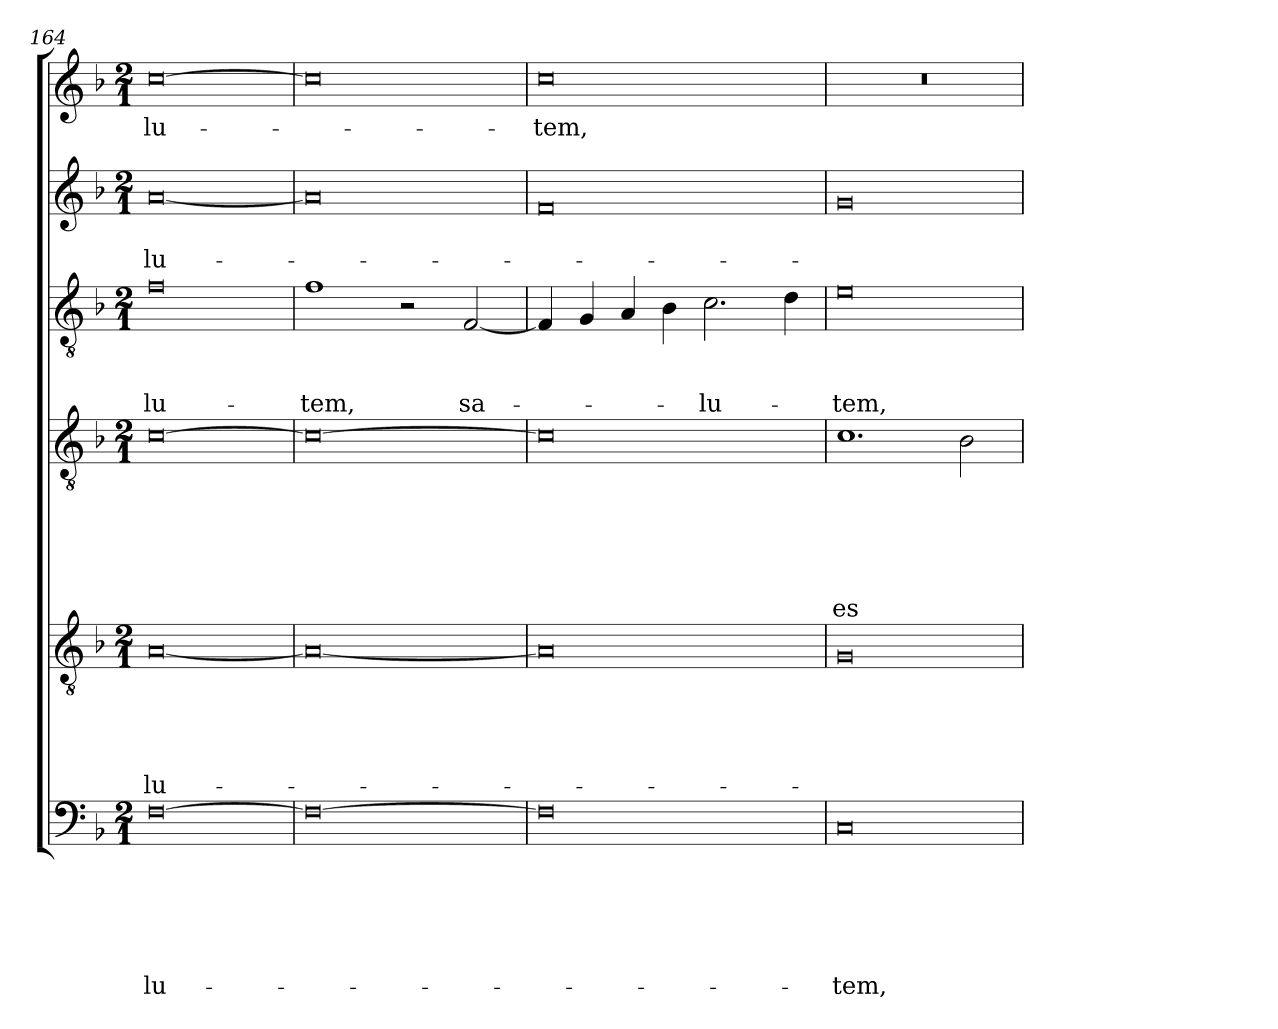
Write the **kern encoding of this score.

**kern	**text	**text	**text	**text	**text	**text	**kern	**text	**text	**text	**text	**text	**kern	**text	**text	**text	**text	**text	**text	**kern	**text	**text	**text	**kern	**text	**text	**kern	**text
*part6	*part6	*part6	*part6	*part6	*part6	*part6	*part5	*part5	*part5	*part5	*part5	*part5	*part4	*part4	*part4	*part4	*part4	*part4	*part4	*part3	*part3	*part3	*part3	*part2	*part2	*part2	*part1	*part1
*staff6	*staff6	*staff6	*staff6	*staff6	*staff6	*staff6	*staff5	*staff5	*staff5	*staff5	*staff5	*staff5	*staff4	*staff4	*staff4	*staff4	*staff4	*staff4	*staff4	*staff3	*staff3	*staff3	*staff3	*staff2	*staff2	*staff2	*staff1	*staff1
*clefF4	*	*	*	*	*	*	*clefGv2	*	*	*	*	*	*clefGv2	*	*	*	*	*	*	*clefGv2	*	*	*	*clefG2	*	*	*clefG2	*
*k[b-]	*	*	*	*	*	*	*k[b-]	*	*	*	*	*	*k[b-]	*	*	*	*	*	*	*k[b-]	*	*	*	*k[b-]	*	*	*k[b-]	*
*F:	*	*	*	*	*	*	*F:	*	*	*	*	*	*F:	*	*	*	*	*	*	*F:	*	*	*	*F:	*	*	*F:	*
*M2/1	*	*	*	*	*	*	*M2/1	*	*	*	*	*	*M2/1	*	*	*	*	*	*	*M2/1	*	*	*	*M2/1	*	*	*M2/1	*
=164	=164	=164	=164	=164	=164	=164	=164	=164	=164	=164	=164	=164	=164	=164	=164	=164	=164	=164	=164	=164	=164	=164	=164	=164	=164	=164	=164	=164
!	!	!	!	!	!	!LO:LY:b	!	!	!	!	!	!LO:LY:b	!	!	!	!	!	!	!	!	!	!	!LO:LY:b	!	!	!LO:LY:b	!	!LO:LY:b
[0F	.	.	.	.	.	-lu-	[0A	.	.	.	.	-lu-	[0c	.	.	.	.	.	.	0f	.	.	-lu-	[0a	.	-lu-	[0cc	-lu-
=165	=165	=165	=165	=165	=165	=165	=165	=165	=165	=165	=165	=165	=165	=165	=165	=165	=165	=165	=165	=165	=165	=165	=165	=165	=165	=165	=165	=165
!	!	!	!	!	!	!	!	!	!	!	!	!	!	!	!	!	!	!	!	!	!	!	!LO:LY:b	!	!	!	!	!
0F_	.	.	.	.	.	.	0A_	.	.	.	.	.	0c_	.	.	.	.	.	.	1f	.	.	-tem,	0a]	.	.	0cc]	.
.	.	.	.	.	.	.	.	.	.	.	.	.	.	.	.	.	.	.	.	2r	.	.	.	.	.	.	.	.
!	!	!	!	!	!	!	!	!	!	!	!	!	!	!	!	!	!	!	!	!	!	!	!LO:LY:b	!	!	!	!	!
.	.	.	.	.	.	.	.	.	.	.	.	.	.	.	.	.	.	.	.	[2F/	.	.	sa-	.	.	.	.	.
=166	=166	=166	=166	=166	=166	=166	=166	=166	=166	=166	=166	=166	=166	=166	=166	=166	=166	=166	=166	=166	=166	=166	=166	=166	=166	=166	=166	=166
!	!	!	!	!	!	!	!	!	!	!	!	!	!	!	!	!	!	!	!	!	!	!	!	!	!	!	!	!LO:LY:b
0F]	.	.	.	.	.	.	0A]	.	.	.	.	.	0c]	.	.	.	.	.	.	4F/]	.	.	.	0f	.	.	0cc	-tem,
.	.	.	.	.	.	.	.	.	.	.	.	.	.	.	.	.	.	.	.	4G/	.	.	.	.	.	.	.	.
.	.	.	.	.	.	.	.	.	.	.	.	.	.	.	.	.	.	.	.	4A/	.	.	.	.	.	.	.	.
.	.	.	.	.	.	.	.	.	.	.	.	.	.	.	.	.	.	.	.	4B-\	.	.	.	.	.	.	.	.
!	!	!	!	!	!	!	!	!	!	!	!	!	!	!	!	!	!	!	!	!	!	!	!LO:LY:b	!	!	!	!	!
.	.	.	.	.	.	.	.	.	.	.	.	.	.	.	.	.	.	.	.	2.c\	.	.	-lu-	.	.	.	.	.
.	.	.	.	.	.	.	.	.	.	.	.	.	.	.	.	.	.	.	.	4d\	.	.	.	.	.	.	.	.
=167	=167	=167	=167	=167	=167	=167	=167	=167	=167	=167	=167	=167	=167	=167	=167	=167	=167	=167	=167	=167	=167	=167	=167	=167	=167	=167	=167	=167
!	!	!	!	!	!	!LO:LY:b	!	!	!	!	!	!	!	!	!	!	!	!	!LO:LY:b	!	!	!	!LO:LY:b	!	!	!	!	!
0C	.	.	.	.	.	-tem,	0G	.	.	.	.	.	1.c	.	.	.	.	.	es	0e	.	.	-tem,	0g	.	.	0r	.
.	.	.	.	.	.	.	.	.	.	.	.	.	2B-\	.	.	.	.	.	.	.	.	.	.	.	.	.	.	.
=	=	=	=	=	=	=	=	=	=	=	=	=	=	=	=	=	=	=	=	=	=	=	=	=	=	=	=	=
*-	*-	*-	*-	*-	*-	*-	*-	*-	*-	*-	*-	*-	*-	*-	*-	*-	*-	*-	*-	*-	*-	*-	*-	*-	*-	*-	*-	*-
